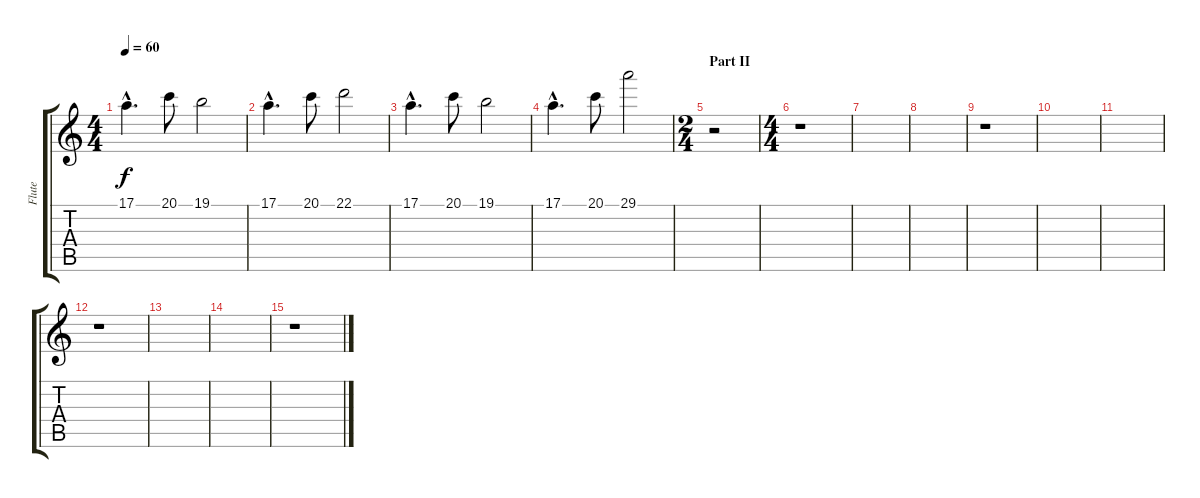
\track ("Flute" "Flute") {instrument flute}
\staff {score tabs}
\tuning (E4 B3 G3 D3 A2 E2) {hide}
\ts (4 4)
\tempo 60
\clef g2
\ks c
17.1{hac}.4{d dy f} 20.1.8 19.1.2 |
17.1{hac}.4{d} 20.1.8 22.1.2 |
17.1{hac}.4{d} 20.1.8 19.1.2 |
17.1{hac}.4{d} 20.1.8 29.1.2 |
\ts (2 4)
\section ("" "Part II")
r.2 |
\ts (4 4)
r.1 |
|
|
r.1 |
|
|
r.1 |
|
|
r.1
